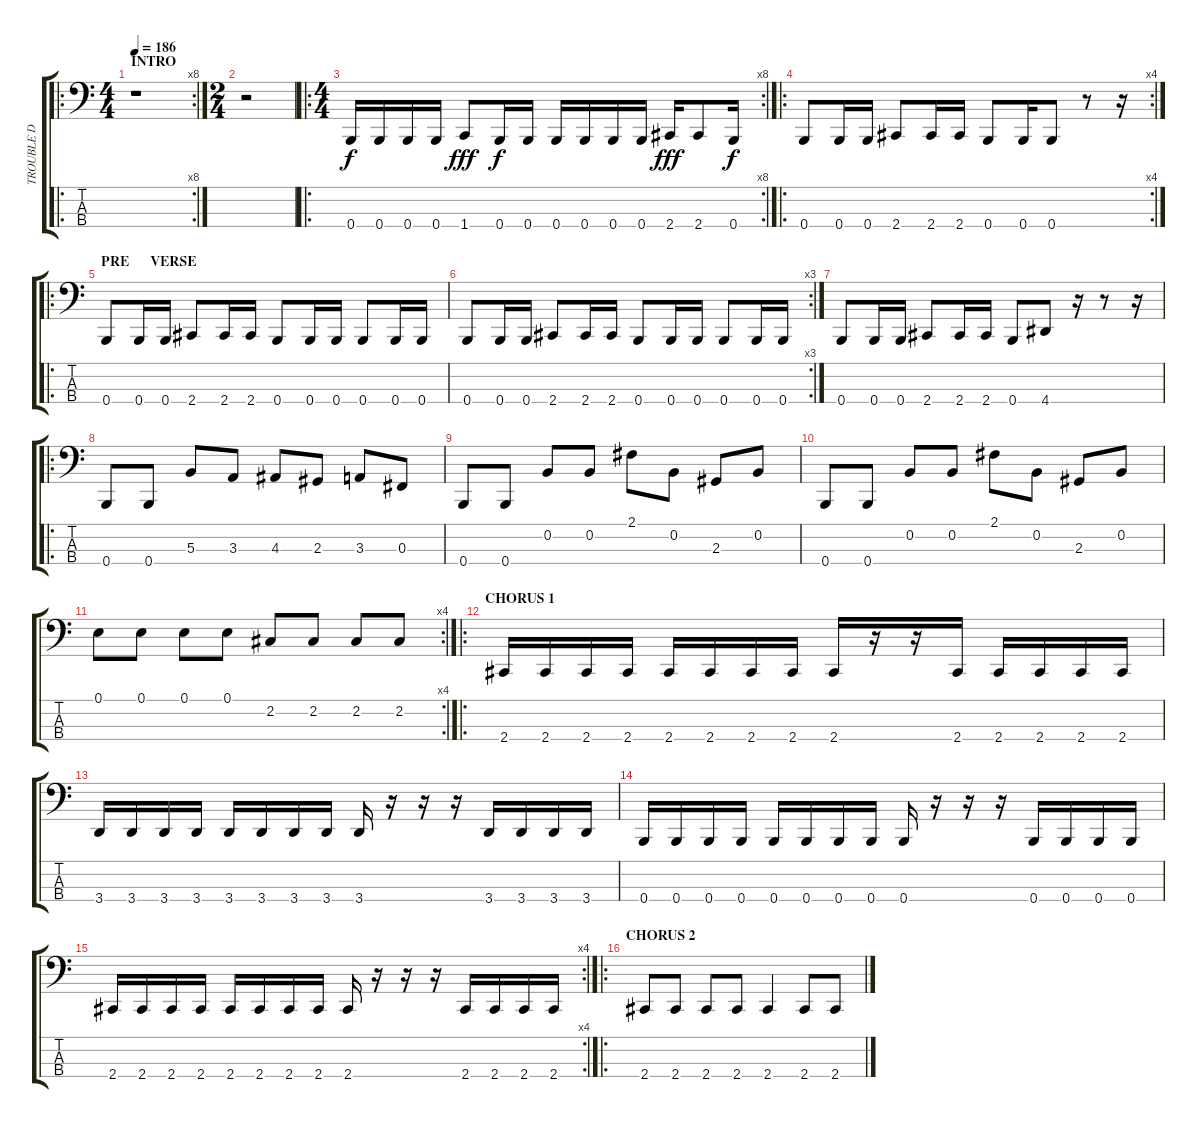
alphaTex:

\track ("TROUBLE D" "TROUBLE D") {instrument electricbassfinger}
\staff {score tabs}
\tuning (E2 B1 Gb1 B0) {hide}
\ro
\rc 8
\ts (4 4)
\section ("" "INTRO")
\tempo 186
\clef f4
\ks c
r.1{dy f instrument electricbassfinger} |
\ts (2 4)
r.2 |
\ro
\rc 8
\ts (4 4)
0.4.16 0.4.16 0.4.16 0.4.16 1.4.8{dy fff} 0.4.16{dy f} 0.4.16 0.4.16 0.4.16 0.4.16 0.4.16 2.4.16{dy fff} 2.4.8 0.4.16{dy f} |
\ro
\rc 4
0.4.8 0.4.16 0.4.16 2.4.8 2.4.16 2.4.16 0.4.8 0.4.16 0.4.8 r.8 r.16 |
\ro
\section ("" "PRE      VERSE")
0.4.8 0.4.16 0.4.16 2.4.8 2.4.16 2.4.16 0.4.8 0.4.16 0.4.16 0.4.8 0.4.16 0.4.16 |
\rc 3
0.4.8 0.4.16 0.4.16 2.4.8 2.4.16 2.4.16 0.4.8 0.4.16 0.4.16 0.4.8 0.4.16 0.4.16 |
0.4.8 0.4.16 0.4.16 2.4.8 2.4.16 2.4.16 0.4.8 4.4.8 r.16 r.8 r.16 |
\ro
0.4.8 0.4.8 5.3.8 3.3.8 4.3.8 2.3.8 3.3.8 0.3.8 |
0.4.8 0.4.8 0.2.8 0.2.8 2.1.8 0.2.8 2.3.8 0.2.8 |
0.4.8 0.4.8 0.2.8 0.2.8 2.1.8 0.2.8 2.3.8 0.2.8 |
\rc 4
0.1.8 0.1.8 0.1.8 0.1.8 2.2.8 2.2.8 2.2.8 2.2.8 |
\ro
\section ("" "CHORUS 1")
2.4.16 2.4.16 2.4.16 2.4.16 2.4.16 2.4.16 2.4.16 2.4.16 2.4.16 r.16 r.16 2.4.16 2.4.16 2.4.16 2.4.16 2.4.16 |
3.4.16 3.4.16 3.4.16 3.4.16 3.4.16 3.4.16 3.4.16 3.4.16 3.4.16 r.16 r.16 r.16 3.4.16 3.4.16 3.4.16 3.4.16 |
0.4.16 0.4.16 0.4.16 0.4.16 0.4.16 0.4.16 0.4.16 0.4.16 0.4.16 r.16 r.16 r.16 0.4.16 0.4.16 0.4.16 0.4.16 |
\rc 4
2.4.16 2.4.16 2.4.16 2.4.16 2.4.16 2.4.16 2.4.16 2.4.16 2.4.16 r.16 r.16 r.16 2.4.16 2.4.16 2.4.16 2.4.16 |
\ro
\section ("" "CHORUS 2")
2.4.8 2.4.8 2.4.8 2.4.8 2.4.4 2.4.8 2.4.8
